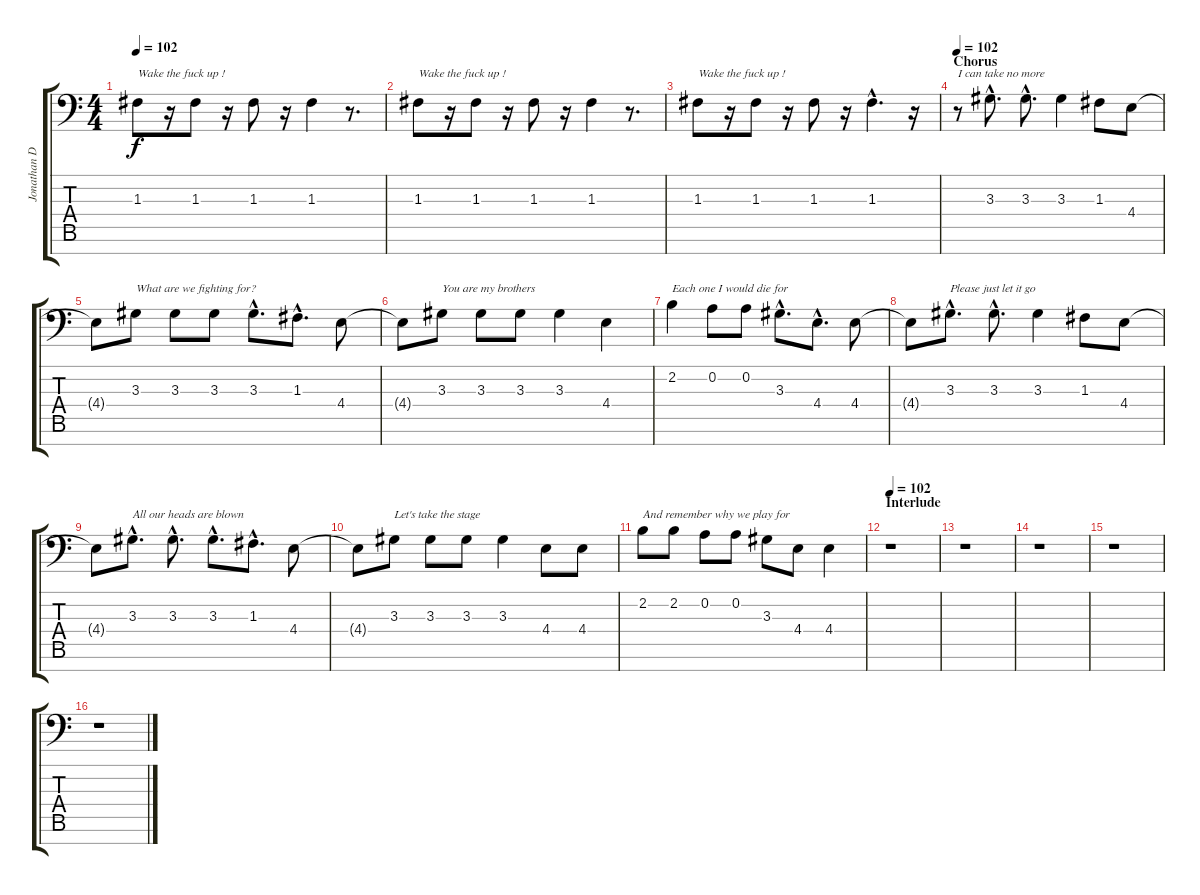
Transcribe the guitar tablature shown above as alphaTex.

\track ("Jonathan Davis - Vocals" "Jonathan D") {instrument flute}
\staff {score tabs}
\tuning (D4 A3 F3 C3 G2 D2 A1) {hide}
\ts (4 4)
\tempo 102
\clef f4
\ks c
1.3.8{txt "Wake the fuck up !" dy f} r.16 1.3.8 r.16 1.3.8 r.16 1.3.4 r.8{d} |
1.3.8{txt "Wake the fuck up !"} r.16 1.3.8 r.16 1.3.8 r.16 1.3.4 r.8{d} |
1.3.8{txt "Wake the fuck up !"} r.16 1.3.8 r.16 1.3.8 r.16 1.3{hac}.4{d} r.16 |
\section ("" "Chorus")
\tempo 102
r.8{txt "I can take no more "} 3.3{hac}.8{d volume 16 balance 8 instrument cello} 3.3{hac}.8{d} 3.3.4 1.3.8 4.4.8 |
4.4{t}.8 3.3.8{txt "What are we fighting for?"} 3.3.8 3.3.8 3.3{hac}.8{d} 1.3{hac}.8{d} 4.4.8 |
4.4{t}.8 3.3.8{txt "You are my brothers "} 3.3.8 3.3.8 3.3.4 4.4.4 |
2.2.4{txt "Each one I would die for "} 0.2.8 0.2.8 3.3{hac}.8{d} 4.4{hac}.8{d} 4.4.8 |
4.4{t}.8 3.3{hac}.8{d txt "Please just let it go "} 3.3{hac}.8{d} 3.3.4 1.3.8 4.4.8 |
4.4{t}.8 3.3{hac}.8{d txt "All our heads are blown "} 3.3{hac}.8{d} 3.3{hac}.8{d} 1.3{hac}.8{d} 4.4.8 |
4.4{t}.8 3.3.8{txt "Let's take the stage "} 3.3.8 3.3.8 3.3.4 4.4.8 4.4.8 |
2.2.8{txt "And remember why we play for"} 2.2.8 0.2.8 0.2.8 3.3.8 4.4.8 4.4.4 |
\section ("" "Interlude")
\tempo 102
r.1 |
r.1 |
r.1 |
r.1 |
r.1
